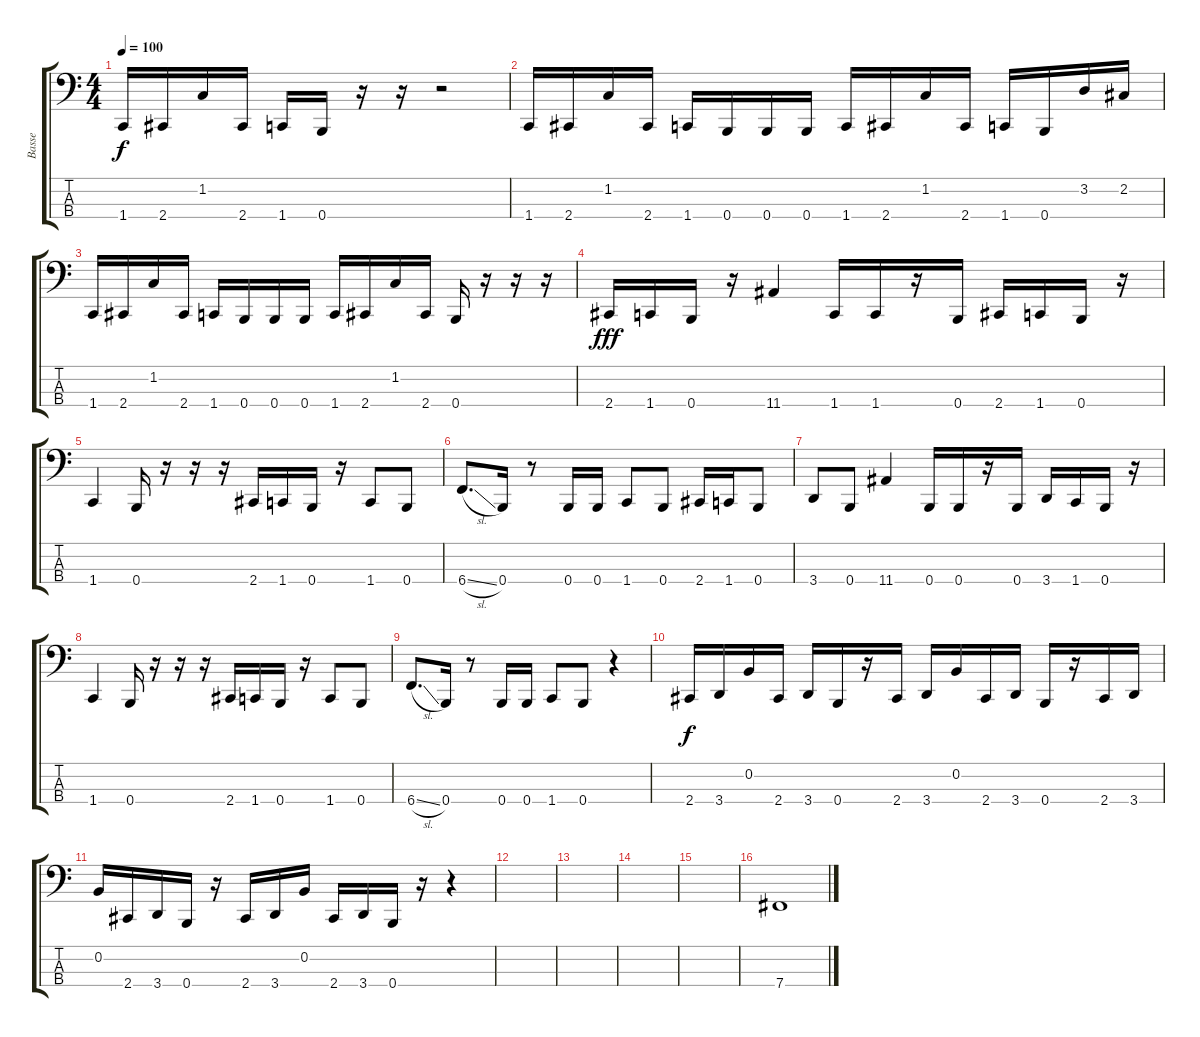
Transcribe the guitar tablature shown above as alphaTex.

\track ("Basse" "Basse") {instrument electricbassfinger}
\staff {score tabs}
\tuning (E2 B1 Gb1 B0) {hide}
\ts (4 4)
\tempo 100
\clef f4
\ks c
1.4.16{dy f} 2.4.16 1.2.16 2.4.16 1.4.16 0.4.16 r.16 r.16 r.2 |
1.4.16 2.4.16 1.2.16 2.4.16 1.4.16 0.4.16 0.4.16 0.4.16 1.4.16 2.4.16 1.2.16 2.4.16 1.4.16 0.4.16 3.2.16 2.2.16 |
1.4.16 2.4.16 1.2.16 2.4.16 1.4.16 0.4.16 0.4.16 0.4.16 1.4.16 2.4.16 1.2.16 2.4.16 0.4.16 r.16 r.16 r.16 |
2.4.16{dy fff} 1.4.16 0.4.16 r.16 11.4.4 1.4.16 1.4.16 r.16 0.4.16 2.4.16 1.4.16 0.4.16 r.16 |
1.4.4 0.4.16 r.16 r.16 r.16 2.4.16 1.4.16 0.4.16 r.16 1.4.8 0.4.8 |
6.4{sl}.8{d} 0.4.16 r.8 0.4.16 0.4.16 1.4.8 0.4.8 2.4.16 1.4.16 0.4.8 |
3.4.8 0.4.8 11.4.4 0.4.16 0.4.16 r.16 0.4.16 3.4.16 1.4.16 0.4.16 r.16 |
1.4.4 0.4.16 r.16 r.16 r.16 2.4.16 1.4.16 0.4.16 r.16 1.4.8 0.4.8 |
6.4{sl}.8{d} 0.4.16 r.8 0.4.16 0.4.16 1.4.8 0.4.8 r.4 |
2.4.16{dy f} 3.4.16 0.2.16 2.4.16 3.4.16 0.4.16 r.16 2.4.16 3.4.16 0.2.16 2.4.16 3.4.16 0.4.16 r.16 2.4.16 3.4.16 |
0.2.16 2.4.16 3.4.16 0.4.16 r.16 2.4.16 3.4.16 0.2.16 2.4.16 3.4.16 0.4.16 r.16 r.4 |
|
|
|
|
7.4.1
